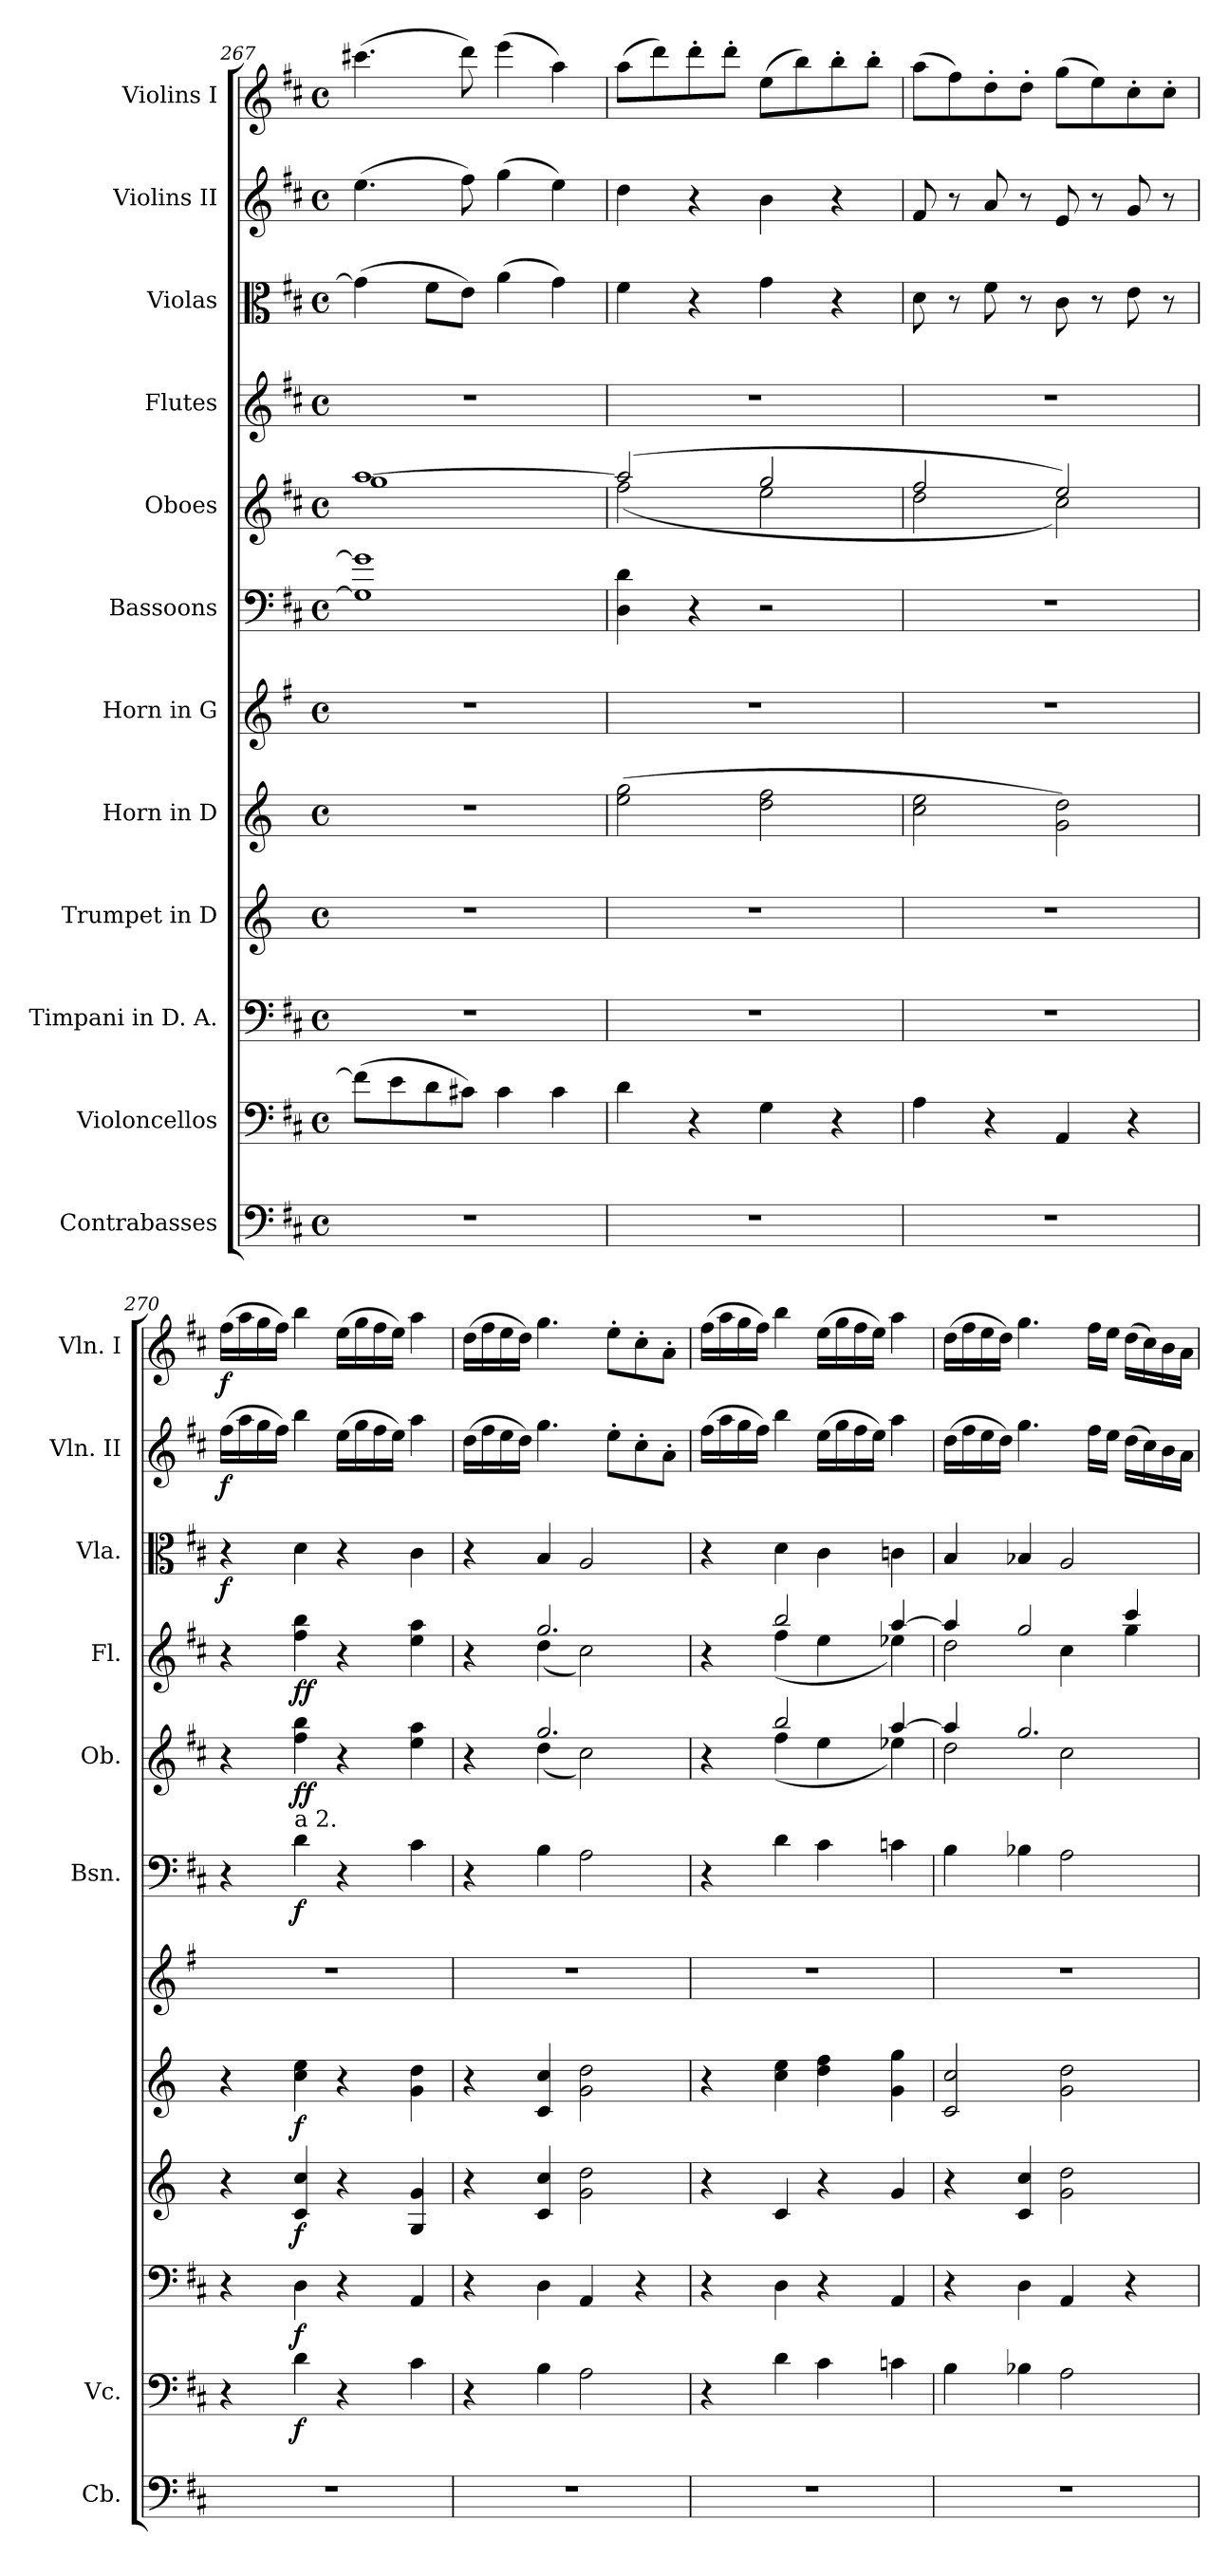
**kern	**kern	**dynam	**kern	**dynam	**kern	**dynam	**kern	**dynam	**kern	**kern	**dynam	**kern	**dynam	**kern	**dynam	**kern	**dynam	**kern	**dynam	**kern	**dynam
*part12	*part11	*part11	*part10	*part10	*part9	*part9	*part8	*part8	*part7	*part6	*part6	*part5	*part5	*part4	*part4	*part3	*part3	*part2	*part2	*part1	*part1
*staff12	*staff11	*staff11	*staff10	*staff10	*staff9	*staff9	*staff8	*staff8	*staff7	*staff6	*staff6	*staff5	*staff5	*staff4	*staff4	*staff3	*staff3	*staff2	*staff2	*staff1	*staff1
*I"Contrabasses	*I"Violoncellos	*	*I"Timpani in D. A.	*	*I"Trumpet in D	*	*I"Horn in D	*	*I"Horn in G	*I"Bassoons	*	*I"Oboes	*	*I"Flutes	*	*I"Violas	*	*I"Violins II	*	*I"Violins I	*
*I'Cb.	*I'Vc.	*	*	*	*	*	*	*	*	*I'Bsn.	*	*I'Ob.	*	*I'Fl.	*	*I'Vla.	*	*I'Vln. II	*	*I'Vln. I	*
*clefF4	*clefF4	*	*clefF4	*	*clefG2	*	*clefG2	*	*clefG2	*clefF4	*	*clefG2	*	*clefG2	*	*clefC3	*	*clefG2	*	*clefG2	*
*ITrd7c12	*	*	*	*	*ITrd-1c-2	*	*ITrd6c10	*	*ITrd3c5	*	*	*	*	*	*	*	*	*	*	*	*
*k[f#c#]	*k[f#c#]	*	*k[f#c#]	*	*k[f#c#]	*	*k[f#c#]	*	*k[f#c#]	*k[f#c#]	*	*k[f#c#]	*	*k[f#c#]	*	*k[f#c#]	*	*k[f#c#]	*	*k[f#c#]	*
*M4/4	*M4/4	*	*M4/4	*	*M4/4	*	*M4/4	*	*M4/4	*M4/4	*	*M4/4	*	*M4/4	*	*M4/4	*	*M4/4	*	*M4/4	*
*met(c)	*met(c)	*	*met(c)	*	*met(c)	*	*met(c)	*	*met(c)	*met(c)	*	*met(c)	*	*met(c)	*	*met(c)	*	*met(c)	*	*met(c)	*
=267	=267	=267	=267	=267	=267	=267	=267	=267	=267	=267	=267	=267	=267	=267	=267	=267	=267	=267	=267	=267	=267
*	*	*	*	*	*	*	*	*	*	*	*	*^	*	*	*	*	*	*	*	*	*
1r	(>8f#\L]	.	1r	.	1r	.	1r	.	1r	1G] 1g]	.	[1aa	1gg	.	1r	.	(>4g\]	.	(>4.ee\	.	(>4.ccc#X\	.
.	8e\	.	.	.	.	.	.	.	.	.	.	.	.	.	.	.	.	.	.	.	.	.
.	8d\	.	.	.	.	.	.	.	.	.	.	.	.	.	.	.	8f#\L	.	.	.	.	.
.	8c#X\J)	.	.	.	.	.	.	.	.	.	.	.	.	.	.	.	8e\J)	.	8ff#\)	.	8ddd\)	.
.	4c#\	.	.	.	.	.	.	.	.	.	.	.	.	.	.	.	(>4a\	.	(>4gg\	.	(>4eee\	.
.	4c#\	.	.	.	.	.	.	.	.	.	.	.	.	.	.	.	4g\)	.	4ee\)	.	4aa\)	.
=268	=268	=268	=268	=268	=268	=268	=268	=268	=268	=268	=268	=268	=268	=268	=268	=268	=268	=268	=268	=268	=268	=268
1r	4d\	.	1r	.	1r	.	(>2f#\ 2a\	.	1r	4D\ 4d\	.	(>2aa/]	(<2ff#\	.	1r	.	4f#\	.	4dd\	.	(>8aa\L	.
.	.	.	.	.	.	.	.	.	.	.	.	.	.	.	.	.	.	.	.	.	8ddd\)	.
.	4r	.	.	.	.	.	.	.	.	4r	.	.	.	.	.	.	4r	.	4r	.	8ddd'\	.
.	.	.	.	.	.	.	.	.	.	.	.	.	.	.	.	.	.	.	.	.	8ddd'\J	.
.	4G\	.	.	.	.	.	2e\ 2g\	.	.	2r	.	2gg/	2ee\	.	.	.	4g\	.	4b\	.	(>8ee\L	.
.	.	.	.	.	.	.	.	.	.	.	.	.	.	.	.	.	.	.	.	.	8bb\)	.
.	4r	.	.	.	.	.	.	.	.	.	.	.	.	.	.	.	4r	.	4r	.	8bb'\	.
.	.	.	.	.	.	.	.	.	.	.	.	.	.	.	.	.	.	.	.	.	8bb'\J	.
!!LO:PB:g=z
=269	=269	=269	=269	=269	=269	=269	=269	=269	=269	=269	=269	=269	=269	=269	=269	=269	=269	=269	=269	=269	=269	=269
1r	4A\	.	1r	.	1r	.	2d\ 2f#\	.	1r	1r	.	2ff#/	2dd\	.	1r	.	8d\	.	8f#/	.	(>8aa\L	.
.	.	.	.	.	.	.	.	.	.	.	.	.	.	.	.	.	8r	.	8r	.	8ff#\)	.
.	4r	.	.	.	.	.	.	.	.	.	.	.	.	.	.	.	8f#\	.	8a/	.	8dd'\	.
.	.	.	.	.	.	.	.	.	.	.	.	.	.	.	.	.	8r	.	8r	.	8dd'\J	.
.	4AA/	.	.	.	.	.	2A\ 2e\)	.	.	.	.	2ee/)	2cc#\)	.	.	.	8c#\	.	8e/	.	(>8gg\L	.
.	.	.	.	.	.	.	.	.	.	.	.	.	.	.	.	.	8r	.	8r	.	8ee\)	.
.	4r	.	.	.	.	.	.	.	.	.	.	.	.	.	.	.	8e\	.	8g/	.	8cc#'\	.
.	.	.	.	.	.	.	.	.	.	.	.	.	.	.	.	.	8r	.	8r	.	8cc#'\J	.
*	*	*	*	*	*	*	*	*	*	*	*	*v	*v	*	*	*	*	*	*	*	*	*
=270	=270	=270	=270	=270	=270	=270	=270	=270	=270	=270	=270	=270	=270	=270	=270	=270	=270	=270	=270	=270	=270
!	!	!	!	!	!	!	!	!	!	!	!	!	!	!	!	!	!LO:DY:b	!	!LO:DY:b	!	!LO:DY:b
1r	4r	.	4r	.	4r	.	4r	.	1r	4r	.	4r	.	4r	.	4r	f	(>16ff#\LL	f	(>16ff#\LL	f
.	.	.	.	.	.	.	.	.	.	.	.	.	.	.	.	.	.	16aa\	.	16aa\	.
.	.	.	.	.	.	.	.	.	.	.	.	.	.	.	.	.	.	16gg\	.	16gg\	.
.	.	.	.	.	.	.	.	.	.	.	.	.	.	.	.	.	.	16ff#\JJ)	.	16ff#\JJ)	.
!	!	!	!	!	!	!	!	!	!	!LO:TX:a:t=a 2.	!	!	!	!	!	!	!	!	!	!	!
!	!	!LO:DY:b	!	!LO:DY:b	!	!LO:DY:b	!	!LO:DY:b	!	!	!LO:DY:b	!	!LO:DY:b	!	!	!	!	!	!	!	!
!	!	!	!	!	!	!	!	!	!	!	!	!	!LO:DY:n=1:b	!	!LO:DY:b	!	!	!	!	!	!
!	!	!	!	!	!	!	!	!	!	!	!	!	!	!	!LO:DY:n=1:b	!	!	!	!	!	!
.	4d\	f	4D\	f	4d/ 4dd/	f	4d\ 4f#\	f	.	4d\	f	4ff#\ 4bb\	f f	4ff#\ 4bb\	f f	4d\	.	4bb\	.	4bb\	.
.	4r	.	4r	.	4r	.	4r	.	.	4r	.	4r	.	4r	.	4r	.	(>16ee\LL	.	(>16ee\LL	.
.	.	.	.	.	.	.	.	.	.	.	.	.	.	.	.	.	.	16gg\	.	16gg\	.
.	.	.	.	.	.	.	.	.	.	.	.	.	.	.	.	.	.	16ff#\	.	16ff#\	.
.	.	.	.	.	.	.	.	.	.	.	.	.	.	.	.	.	.	16ee\JJ)	.	16ee\JJ)	.
.	4c#\	.	4AA/	.	4A/ 4a/	.	4A\ 4e\	.	.	4c#\	.	4ee\ 4aa\	.	4ee\ 4aa\	.	4c#\	.	4aa\	.	4aa\	.
=271	=271	=271	=271	=271	=271	=271	=271	=271	=271	=271	=271	=271	=271	=271	=271	=271	=271	=271	=271	=271	=271
*	*	*	*	*	*	*	*	*	*	*	*	*^	*	*^	*	*	*	*	*	*	*
1r	4r	.	4r	.	4r	.	4r	.	1r	4r	.	4r	4ryy	.	4r	4ryy	.	4r	.	(>16dd\LL	.	(>16dd\LL	.
.	.	.	.	.	.	.	.	.	.	.	.	.	.	.	.	.	.	.	.	16ff#\	.	16ff#\	.
.	.	.	.	.	.	.	.	.	.	.	.	.	.	.	.	.	.	.	.	16ee\	.	16ee\	.
.	.	.	.	.	.	.	.	.	.	.	.	.	.	.	.	.	.	.	.	16dd\JJ)	.	16dd\JJ)	.
.	4B\	.	4D\	.	4d/ 4dd/	.	4D/ 4d/	.	.	4B\	.	2.gg/	(<4dd\	.	2.gg/	(<4dd\	.	4B/	.	4.gg\	.	4.gg\	.
.	2A\	.	4AA/	.	2a\ 2ee\	.	2A\ 2e\	.	.	2A\	.	.	2cc#\)	.	.	2cc#\)	.	2A/	.	.	.	.	.
.	.	.	.	.	.	.	.	.	.	.	.	.	.	.	.	.	.	.	.	8ee'\L	.	8ee'\L	.
.	.	.	4r	.	.	.	.	.	.	.	.	.	.	.	.	.	.	.	.	8cc#'\	.	8cc#'\	.
.	.	.	.	.	.	.	.	.	.	.	.	.	.	.	.	.	.	.	.	8a'\J	.	8a'\J	.
=272	=272	=272	=272	=272	=272	=272	=272	=272	=272	=272	=272	=272	=272	=272	=272	=272	=272	=272	=272	=272	=272	=272	=272
1r	4r	.	4r	.	4r	.	4r	.	1r	4r	.	4r	4ryy	.	4r	4ryy	.	4r	.	(>16ff#\LL	.	(>16ff#\LL	.
.	.	.	.	.	.	.	.	.	.	.	.	.	.	.	.	.	.	.	.	16aa\	.	16aa\	.
.	.	.	.	.	.	.	.	.	.	.	.	.	.	.	.	.	.	.	.	16gg\	.	16gg\	.
.	.	.	.	.	.	.	.	.	.	.	.	.	.	.	.	.	.	.	.	16ff#\JJ)	.	16ff#\JJ)	.
.	4d\	.	4D\	.	4d/	.	4d\ 4f#\	.	.	4d\	.	2bb/	(<4ff#\	.	2bb/	(<4ff#\	.	4d\	.	4bb\	.	4bb\	.
.	4c#\	.	4r	.	4r	.	4e\ 4g\	.	.	4c#\	.	.	4ee\	.	.	4ee\	.	4c#\	.	(>16ee\LL	.	(>16ee\LL	.
.	.	.	.	.	.	.	.	.	.	.	.	.	.	.	.	.	.	.	.	16gg\	.	16gg\	.
.	.	.	.	.	.	.	.	.	.	.	.	.	.	.	.	.	.	.	.	16ff#\	.	16ff#\	.
.	.	.	.	.	.	.	.	.	.	.	.	.	.	.	.	.	.	.	.	16ee\JJ)	.	16ee\JJ)	.
.	4cn\	.	4AA/	.	4a/	.	4A\ 4a\	.	.	4cn\	.	[4aa/	4ee-X\)	.	[4aa/	4ee-X\)	.	4cn\	.	4aa\	.	4aa\	.
!!LO:PB:g=z
=273	=273	=273	=273	=273	=273	=273	=273	=273	=273	=273	=273	=273	=273	=273	=273	=273	=273	=273	=273	=273	=273	=273	=273
1r	4B\	.	4r	.	4r	.	2D/ 2d/	.	1r	4B\	.	4aa/]	2dd\	.	4aa/]	2dd\	.	4B/	.	(>16dd\LL	.	(>16dd\LL	.
.	.	.	.	.	.	.	.	.	.	.	.	.	.	.	.	.	.	.	.	16ff#\	.	16ff#\	.
.	.	.	.	.	.	.	.	.	.	.	.	.	.	.	.	.	.	.	.	16ee\	.	16ee\	.
.	.	.	.	.	.	.	.	.	.	.	.	.	.	.	.	.	.	.	.	16dd\JJ)	.	16dd\JJ)	.
.	4B-X\	.	4D\	.	4d/ 4dd/	.	.	.	.	4B-X\	.	2.gg/	.	.	2gg/	.	.	4B-X/	.	4.gg\	.	4.gg\	.
.	2A\	.	4AA/	.	2a\ 2ee\	.	2A\ 2e\	.	.	2A\	.	.	2cc#\	.	.	4cc#\	.	2A/	.	.	.	.	.
.	.	.	.	.	.	.	.	.	.	.	.	.	.	.	.	.	.	.	.	16ff#\LL	.	16ff#\LL	.
.	.	.	.	.	.	.	.	.	.	.	.	.	.	.	.	.	.	.	.	16ee\JJ	.	16ee\JJ	.
.	.	.	4r	.	.	.	.	.	.	.	.	.	.	.	4ccc#/	4gg\	.	.	.	(>16dd\LL	.	(>16dd\LL	.
.	.	.	.	.	.	.	.	.	.	.	.	.	.	.	.	.	.	.	.	16cc#\)	.	16cc#\)	.
.	.	.	.	.	.	.	.	.	.	.	.	.	.	.	.	.	.	.	.	16b\	.	16b\	.
.	.	.	.	.	.	.	.	.	.	.	.	.	.	.	.	.	.	.	.	16a\JJ	.	16a\JJ	.
*	*	*	*	*	*	*	*	*	*	*	*	*v	*v	*	*	*	*	*	*	*	*	*	*
*	*	*	*	*	*	*	*	*	*	*	*	*	*	*v	*v	*	*	*	*	*	*	*
=	=	=	=	=	=	=	=	=	=	=	=	=	=	=	=	=	=	=	=	=	=
*-	*-	*-	*-	*-	*-	*-	*-	*-	*-	*-	*-	*-	*-	*-	*-	*-	*-	*-	*-	*-	*-
